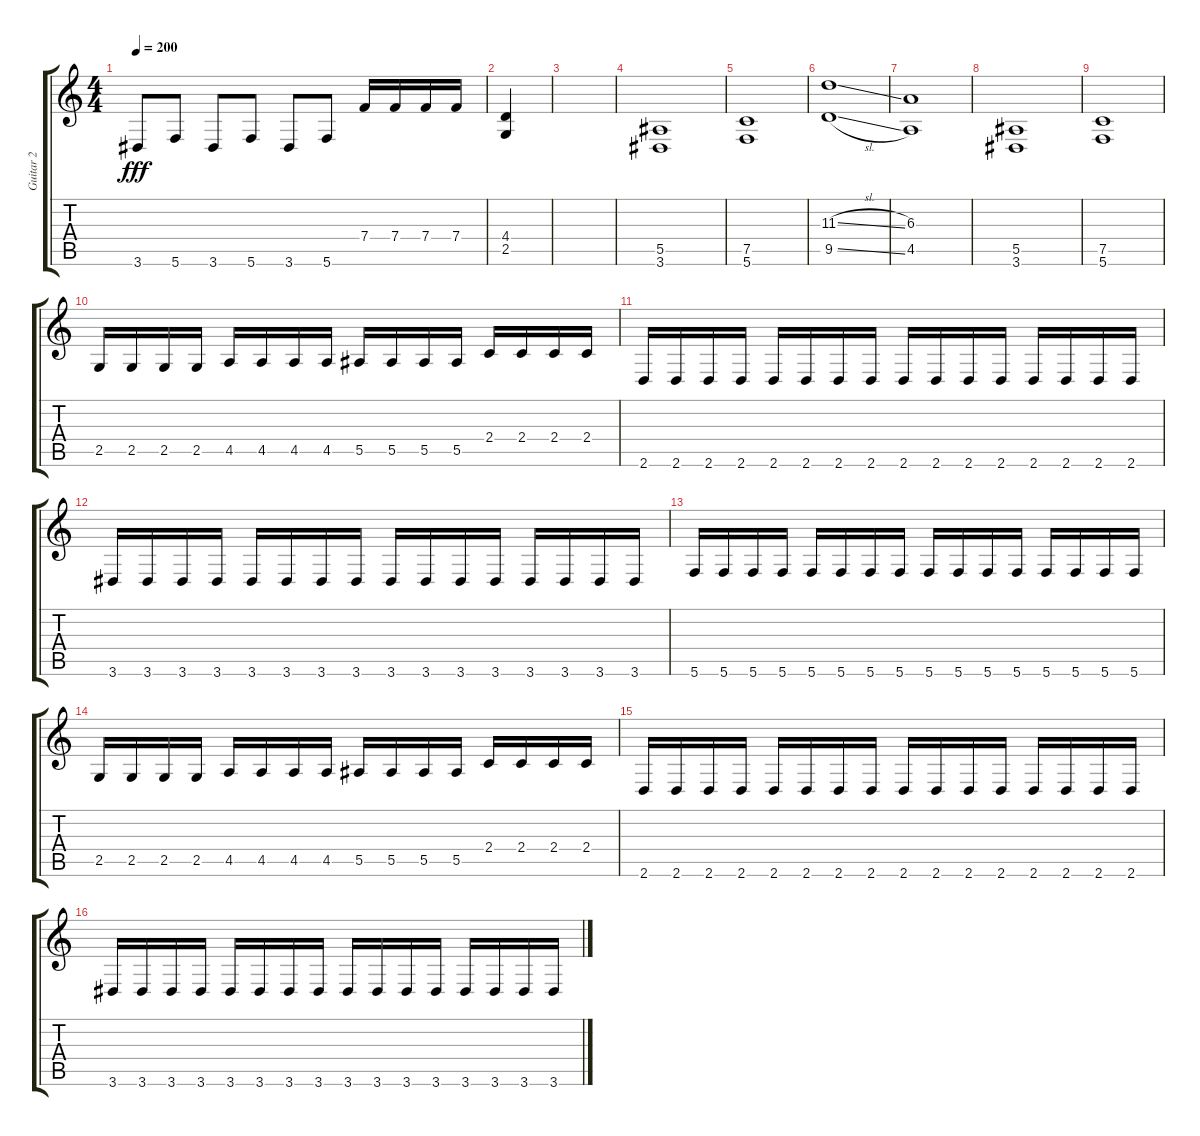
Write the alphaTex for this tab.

\track ("Guitar 2" "Guitar 2") {instrument distortionguitar}
\staff {score tabs}
\tuning (C4 G3 Eb3 Bb2 F2 C2) {hide}
\ts (4 4)
\tempo 200
\clef g2
\ks c
3.6.8{dy fff} 5.6.8 3.6.8 5.6.8 3.6.8 5.6.8 7.4.16 7.4.16 7.4.16 7.4.16 |
(4.4 2.5).4 |
|
(5.5 3.6).1 |
(7.5 5.6).1 |
(11.3{sl} 9.5{sl}).1 |
(6.3 4.5).1 |
(5.5 3.6).1 |
(7.5 5.6).1 |
2.5.16 2.5.16 2.5.16 2.5.16 4.5.16 4.5.16 4.5.16 4.5.16 5.5.16 5.5.16 5.5.16 5.5.16 2.4.16 2.4.16 2.4.16 2.4.16 |
2.6.16 2.6.16 2.6.16 2.6.16 2.6.16 2.6.16 2.6.16 2.6.16 2.6.16 2.6.16 2.6.16 2.6.16 2.6.16 2.6.16 2.6.16 2.6.16 |
3.6.16 3.6.16 3.6.16 3.6.16 3.6.16 3.6.16 3.6.16 3.6.16 3.6.16 3.6.16 3.6.16 3.6.16 3.6.16 3.6.16 3.6.16 3.6.16 |
5.6.16 5.6.16 5.6.16 5.6.16 5.6.16 5.6.16 5.6.16 5.6.16 5.6.16 5.6.16 5.6.16 5.6.16 5.6.16 5.6.16 5.6.16 5.6.16 |
2.5.16 2.5.16 2.5.16 2.5.16 4.5.16 4.5.16 4.5.16 4.5.16 5.5.16 5.5.16 5.5.16 5.5.16 2.4.16 2.4.16 2.4.16 2.4.16 |
2.6.16 2.6.16 2.6.16 2.6.16 2.6.16 2.6.16 2.6.16 2.6.16 2.6.16 2.6.16 2.6.16 2.6.16 2.6.16 2.6.16 2.6.16 2.6.16 |
3.6.16 3.6.16 3.6.16 3.6.16 3.6.16 3.6.16 3.6.16 3.6.16 3.6.16 3.6.16 3.6.16 3.6.16 3.6.16 3.6.16 3.6.16 3.6.16
